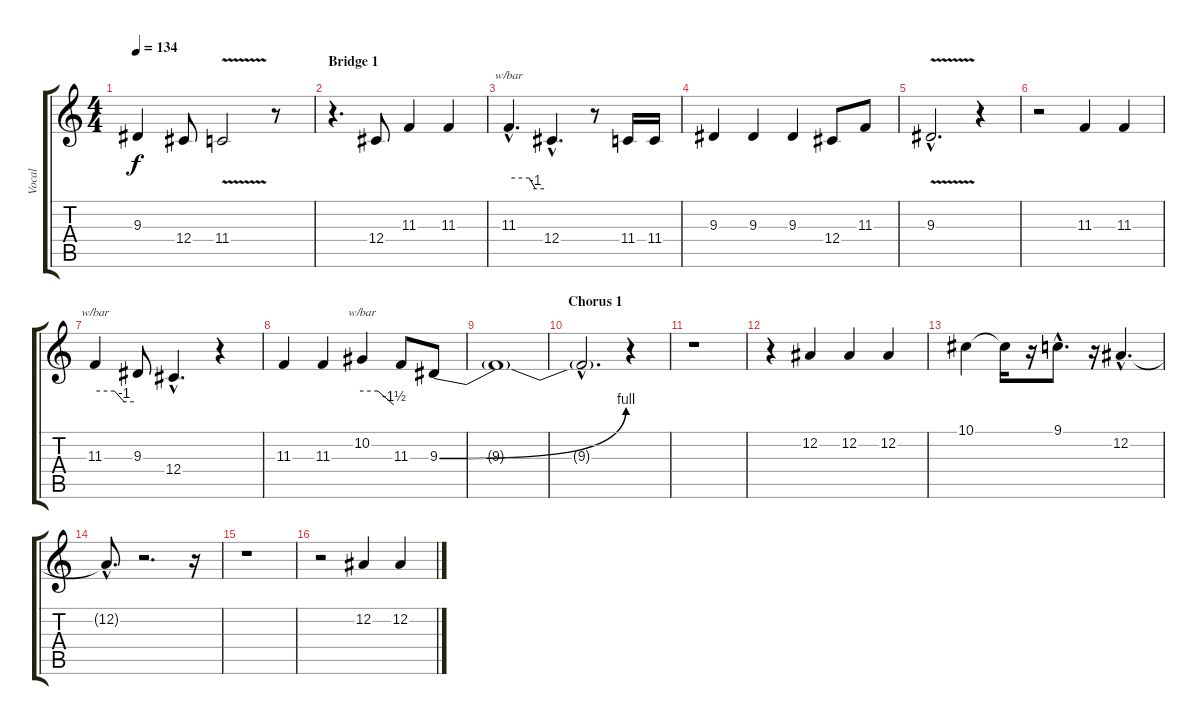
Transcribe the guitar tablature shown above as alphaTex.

\track ("Vocal" "Vocal") {instrument viola}
\staff {score tabs}
\tuning (Eb4 Bb3 Gb3 Db3 Ab2 Eb2) {hide}
\ts (4 4)
\tempo 134
\clef g2
\ks c
9.3.4{dy f} 12.4.8 11.4{v}.2 r.8 |
\section ("" "Bridge 1")
r.4{d} 12.4.8 11.3.4 11.3.4 |
11.3{hac}.4{d tbe (custom default 0 0 35 0 45 -4 60 -4)} 12.4{hac}.4{d} r.8 11.4.16 11.4.16 |
9.3.4 9.3.4 9.3.4 12.4.8 11.3.8 |
9.3{v hac}.2{d} r.4 |
r.2 11.3.4 11.3.4 |
11.3.4{tbe (custom default 0 0 30 0 45 -4 60 -4)} 9.3.8 12.4{hac}.4{d} r.4 |
11.3.4 11.3.4 10.2.4{tbe (custom default 0 0 30 0 60 -6)} 11.3.8 9.3{be (bend 0 0 60 4)}.8 |
9.3{t}.1 |
\section ("" "Chorus 1")
9.3{hac t}.2{d} r.4 |
r.1 |
r.4 12.2.4 12.2.4 12.2.4 |
10.1.4 10.1{t}.16 r.16 9.1{hac}.8{d} r.16 12.2{hac}.4{d} |
12.2{hac t}.8{d} r.2{d} r.16 |
r.1 |
r.2 12.2.4 12.2.4
